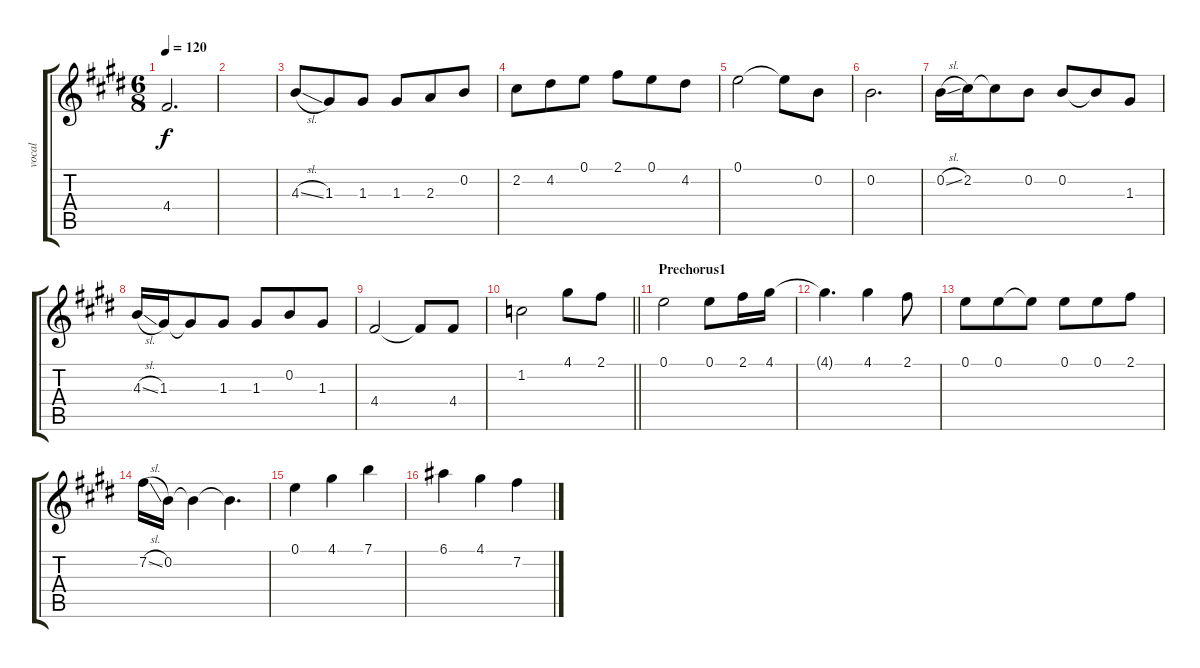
\track ("vocal" "vocal") {instrument acousticguitarsteel}
\staff {score tabs}
\tuning (E4 B3 G3 D3 A2 E2) {hide}
\ts (6 8)
\tempo 120
\clef g2
\ks e
4.4.2{d dy f} |
|
4.3{sl}.8 1.3.8 1.3.8 1.3.8 2.3.8 0.2.8 |
2.2.8 4.2.8 0.1.8 2.1.8 0.1.8 4.2.8 |
0.1.2 0.1{t}.8 0.2.8 |
0.2.2{d} |
0.2{sl}.16 2.2.16 2.2{t}.8 0.2.8 0.2.8 0.2{t}.8 1.3.8 |
4.3{sl}.16 1.3.16 1.3{t}.8 1.3.8 1.3.8 0.2.8 1.3.8 |
4.4.2 4.4{t}.8 4.4.8 |
\barLineRight lightlight
1.2.2 4.1.8 2.1.8 |
\section ("" "Prechorus1")
0.1.2 0.1.8 2.1.16 4.1.16 |
4.1{t}.4{d} 4.1.4 2.1.8 |
0.1.8 0.1.8 0.1{t}.8 0.1.8 0.1.8 2.1.8 |
7.2{sl}.16 0.2.16 0.2{t}.4 0.2{t}.4{d} |
0.1.4 4.1.4 7.1.4 |
6.1.4 4.1.4 7.2.4
